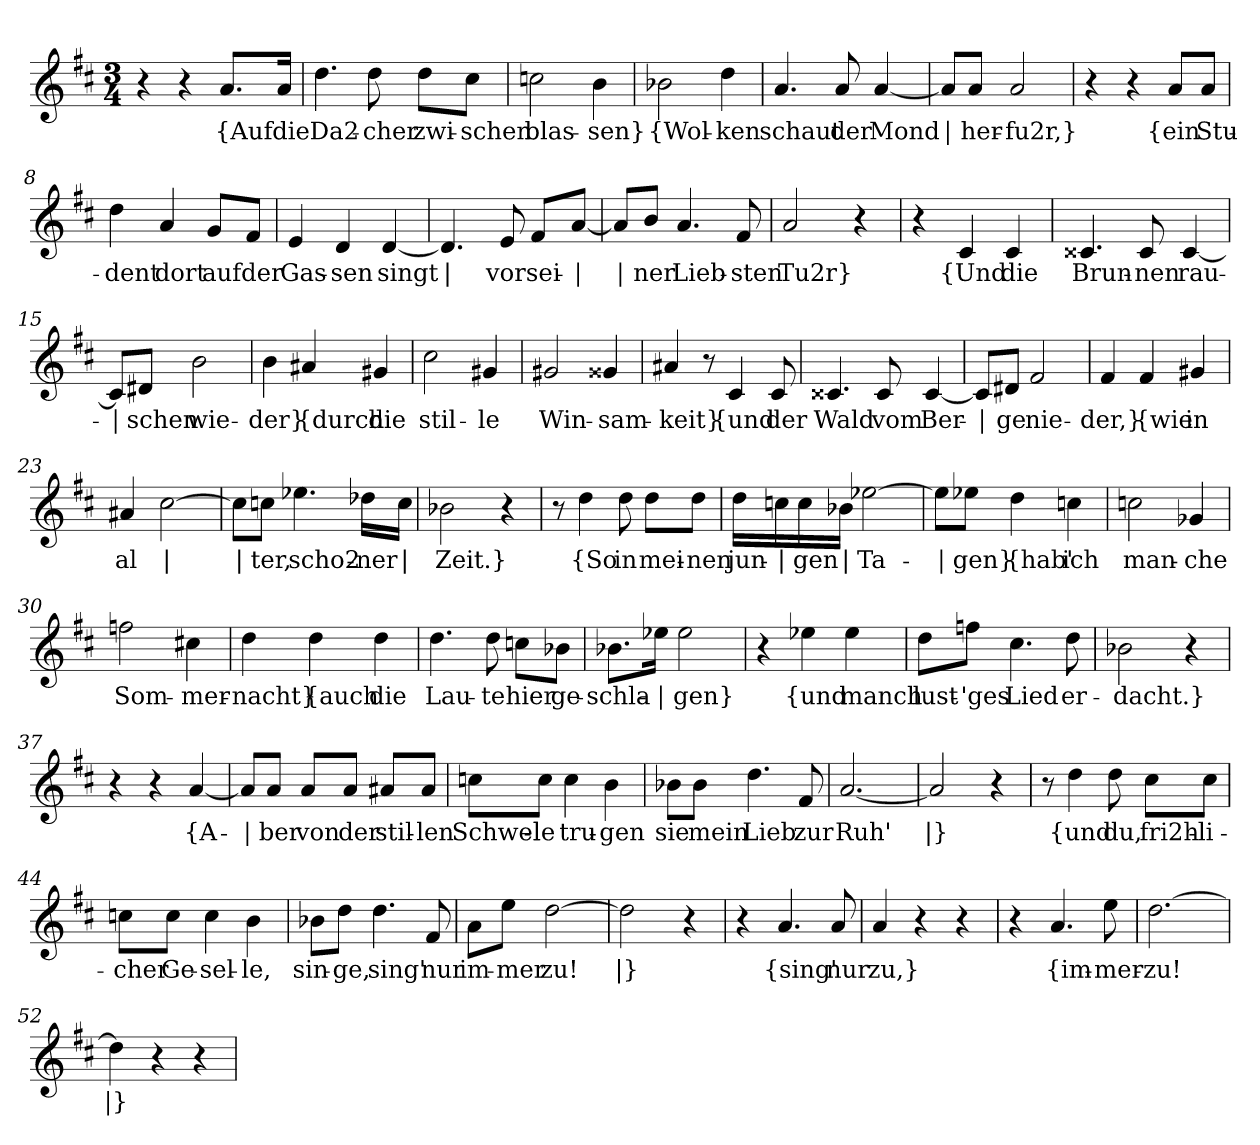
**kern	**text
*part1	*part1
*staff1	*staff1
*clefG2	*
*k[f#c#]	*
*M3/4	*
=1	=1
4r	.
4r	.
!	!LO:LY:b
8.a/L	{Auf
!	!LO:LY:b
16a/Jk	die
=2	=2
!	!LO:LY:b
4.dd\	Da2-
!	!LO:LY:b
8dd\	-cher
!	!LO:LY:b
8dd\L	zwi-
!	!LO:LY:b
8cc#\J	-schen
=3	=3
!	!LO:LY:b
2ccn\	blas-
!	!LO:LY:b
4b\	-sen}
=4	=4
!	!LO:LY:b
2b-X\	{Wol-
!	!LO:LY:b
4dd\	-ken
=5	=5
!	!LO:LY:b
4.a/	schaut
!	!LO:LY:b
8a/	der
!	!LO:LY:b
[4a/	Mond
=6	=6
!	!LO:LY:b
8a/L]	|
!	!LO:LY:b
8a/J	her-
!	!LO:LY:b
2a/	-fu2r,}
!!LO:LB:g=z
=7	=7
4r	.
4r	.
!	!LO:LY:b
8a/L	{ein
!	!LO:LY:b
8a/J	Stu-
=8	=8
!	!LO:LY:b
4dd\	-dent
!	!LO:LY:b
4a/	dort
!	!LO:LY:b
8g/L	auf
!	!LO:LY:b
8f#/J	der
=9	=9
!	!LO:LY:b
4e/	Gas-
!	!LO:LY:b
4d/	-sen
!	!LO:LY:b
[4d/	singt
=10	=10
!	!LO:LY:b
4.d/]	|
!	!LO:LY:b
8e/	vor
!	!LO:LY:b
8f#/L	sei-
!	!LO:LY:b
[8a/J	|
=11	=11
!	!LO:LY:b
8a/L]	|
!	!LO:LY:b
8b/J	-ner
!	!LO:LY:b
4.a/	Lieb-
!	!LO:LY:b
8f#/	-sten
=12	=12
!	!LO:LY:b
2a/	Tu2r}
4r	.
=13	=13
4r	.
!	!LO:LY:b
4c#/	{Und
!	!LO:LY:b
4c#/	die
!!LO:LB:g=z
=14	=14
!	!LO:LY:b
4.c##X/	Brun-
!	!LO:LY:b
8c##/	-nen
!	!LO:LY:b
[4c##/	rau-
=15	=15
!	!LO:LY:b
8c##/L]	|
!	!LO:LY:b
8d#X/J	-schen
!	!LO:LY:b
2b\	wie-
=16	=16
!	!LO:LY:b
4b\	-der}
!	!LO:LY:b
4a#X/	{durch
!	!LO:LY:b
4g#X/	die
=17	=17
!	!LO:LY:b
2cc#\	stil-
!	!LO:LY:b
4g#X/	-le
=18	=18
!	!LO:LY:b
2g#X/	Win-
!	!LO:LY:b
4g##X/	-sam-
=19	=19
!	!LO:LY:b
4a#X/	-keit}
8r	.
!	!LO:LY:b
4c#/	{und
!	!LO:LY:b
8c#/	der
!!LO:LB:g=z
=20	=20
!	!LO:LY:b
4.c##X/	Wald
!	!LO:LY:b
8c##/	vom
!	!LO:LY:b
[4c##/	Ber-
=21	=21
!	!LO:LY:b
8c##/L]	|
!	!LO:LY:b
8d#X/J	-ge
!	!LO:LY:b
2f#/	nie-
=22	=22
!	!LO:LY:b
4f#/	-der,}
!	!LO:LY:b
4f#/	{wie
!	!LO:LY:b
4g#X/	in
=23	=23
!	!LO:LY:b
4a#X/	al
!	!LO:LY:b
[2cc#\	|
=24	=24
!	!LO:LY:b
8cc#\L]	|
!	!LO:LY:b
8ccn\J	-ter,
!	!LO:LY:b
4.ee-X\	scho2-
!	!LO:LY:b
16dd-X\LL	-ner
!	!LO:LY:b
16cc\JJ	|
=25	=25
!	!LO:LY:b
2b-X\	Zeit.}
4r	.
=26	=26
8r	.
!	!LO:LY:b
4dd\	{So
!	!LO:LY:b
8dd\	in
!	!LO:LY:b
8dd\L	mei-
!	!LO:LY:b
8dd\J	-nen
!!LO:LB:g=z
=27	=27
!	!LO:LY:b
16dd\LL	jun-
!	!LO:LY:b
16ccn\	|
!	!LO:LY:b
16cc\	-gen
!	!LO:LY:b
16b-X\JJ	|
!	!LO:LY:b
[2ee-X\	Ta-
=28	=28
!	!LO:LY:b
8ee-\L]	|
!	!LO:LY:b
8ee-X\J	-gen}
!	!LO:LY:b
4dd\	{hab'
!	!LO:LY:b
4ccn\	ich
=29	=29
!	!LO:LY:b
2ccn\	man-
!	!LO:LY:b
4g-X/	-che
=30	=30
!	!LO:LY:b
2ffn\	Som-
!	!LO:LY:b
4cc#X\	-mer-
=31	=31
!	!LO:LY:b
4dd\	-nacht}
!	!LO:LY:b
4dd\	{auch
!	!LO:LY:b
4dd\	die
=32	=32
!	!LO:LY:b
4.dd\	Lau-
!	!LO:LY:b
8dd\	-te
!	!LO:LY:b
8ccn\L	hier
!	!LO:LY:b
8b-X\J	ge-
!!LO:LB:g=z
=33	=33
!	!LO:LY:b
8.b-X\L	-schla-
!	!LO:LY:b
16ee-X\Jk	|
!	!LO:LY:b
2ee-\	-gen}
=34	=34
4r	.
!	!LO:LY:b
4ee-X\	{und
!	!LO:LY:b
4ee-\	manch
=35	=35
!	!LO:LY:b
8dd\L	lust-
!	!LO:LY:b
8ffn\J	-'ges
!	!LO:LY:b
4.cc#\	Lied
!	!LO:LY:b
8dd\	er-
=36	=36
!	!LO:LY:b
2b-X\	-dacht.}
4r	.
=37	=37
4r	.
4r	.
!	!LO:LY:b
[4a/	{A-
=38	=38
!	!LO:LY:b
8a/L]	|
!	!LO:LY:b
8a/J	-ber
!	!LO:LY:b
8a/L	von
!	!LO:LY:b
8a/J	der
!	!LO:LY:b
8a#X/L	stil-
!	!LO:LY:b
8a#/J	-len
!!LO:LB:g=z
=39	=39
!	!LO:LY:b
8ccn\L	Schwel-
!	!LO:LY:b
8cc\J	-le
!	!LO:LY:b
4cc\	tru-
!	!LO:LY:b
4b\	-gen
=40	=40
!	!LO:LY:b
8b-X\L	sie
!	!LO:LY:b
8b-\J	mein
!	!LO:LY:b
4.dd\	Lieb
!	!LO:LY:b
8f#/	zur
=41	=41
!	!LO:LY:b
[2.a/	Ruh'
=42	=42
!	!LO:LY:b
2a/]	|}
4r	.
=43	=43
8r	.
!	!LO:LY:b
4dd\	{und
!	!LO:LY:b
8dd\	du,
!	!LO:LY:b
8cc#\L	fri2h-
!	!LO:LY:b
8cc#\J	-li-
=44	=44
!	!LO:LY:b
8ccn\L	-cher
!	!LO:LY:b
8cc\J	Ge-
!	!LO:LY:b
4cc\	-sel-
!	!LO:LY:b
4b\	-le,
!!LO:LB:g=z
=45	=45
!	!LO:LY:b
8b-X\L	sin-
!	!LO:LY:b
8dd\J	-ge,
!	!LO:LY:b
4.dd\	sing'
!	!LO:LY:b
8f#/	nur
=46	=46
!	!LO:LY:b
8a\L	im-
!	!LO:LY:b
8ee\J	-mer
!	!LO:LY:b
[2dd\	zu!
=47	=47
!	!LO:LY:b
2dd\]	|}
4r	.
=48	=48
4r	.
!	!LO:LY:b
4.a/	{sing'
!	!LO:LY:b
8a/	nur
=49	=49
!	!LO:LY:b
4a/	zu,}
4r	.
4r	.
=50	=50
4r	.
!	!LO:LY:b
4.a/	{im-
!	!LO:LY:b
8ee\	-mer-
=51	=51
!	!LO:LY:b
[2.dd\	-zu!
=52	=52
!	!LO:LY:b
4dd\]	|}
4r	.
4r	.
=	=
*-	*-
